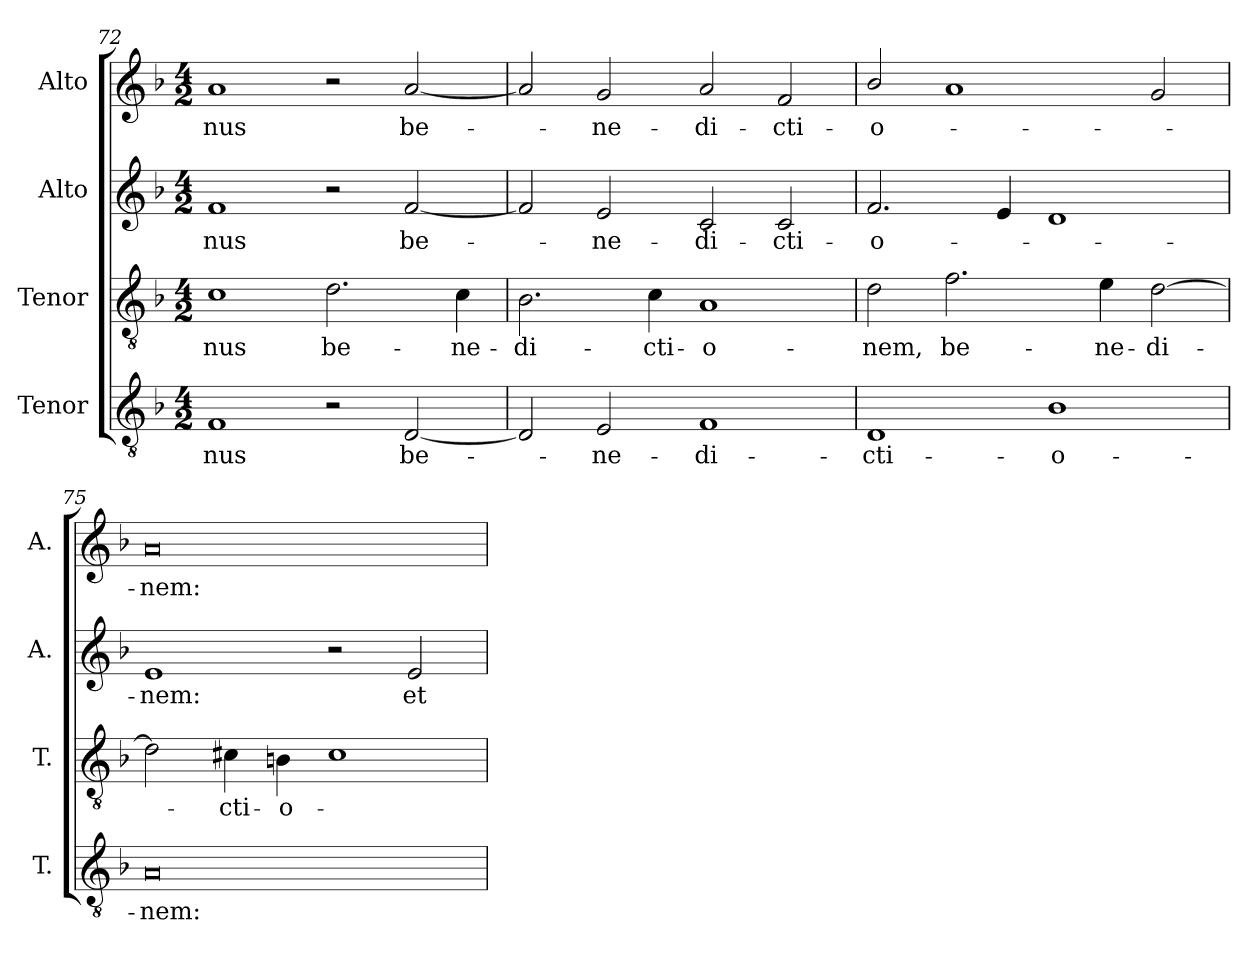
**kern	**text	**kern	**text	**kern	**text	**kern	**text
*part4	*part4	*part3	*part3	*part2	*part2	*part1	*part1
*staff4	*staff4	*staff3	*staff3	*staff2	*staff2	*staff1	*staff1
*I"Tenor	*	*I"Tenor	*	*I"Alto	*	*I"Alto	*
*I'T.	*	*I'T.	*	*I'A.	*	*I'A.	*
*clefGv2	*	*clefGv2	*	*clefG2	*	*clefG2	*
*ITrd7c12	*	*ITrd7c12	*	*	*	*	*
*k[b-]	*	*k[b-]	*	*k[b-]	*	*k[b-]	*
*F:	*	*F:	*	*F:	*	*F:	*
*M4/2	*	*M4/2	*	*M4/2	*	*M4/2	*
=72	=72	=72	=72	=72	=72	=72	=72
!	!LO:LY:b:color=#000000	!	!	!	!	!	!
!	!	!	!LO:LY:b:color=#000000	!	!	!	!
!	!	!	!	!	!LO:LY:b:color=#000000	!	!
!	!	!	!	!	!	!	!LO:LY:b:color=#000000
1FFi	-nus	1Ci	-nus	1fi	-nus	1ai	-nus
!	!	!	!LO:LY:b:color=#000000	!	!	!	!
2r	.	2.Di\	be-	2r	.	2r	.
!	!LO:LY:b:color=#000000	!	!	!	!	!	!
!	!	!	!	!	!LO:LY:b:color=#000000	!	!
!	!	!	!	!	!	!	!LO:LY:b:color=#000000
[2DDi/	be-	.	.	[2fi/	be-	[2ai/	be-
!	!	!	!LO:LY:b:color=#000000	!	!	!	!
.	.	4Ci\	-ne-	.	.	.	.
=73	=73	=73	=73	=73	=73	=73	=73
!	!	!	!LO:LY:b:color=#000000	!	!	!	!
2DDi/]	.	2.BB-i\	-di-	2fi/]	.	2ai/]	.
!	!LO:LY:b:color=#000000	!	!	!	!	!	!
!	!	!	!	!	!LO:LY:b:color=#000000	!	!
!	!	!	!	!	!	!	!LO:LY:b:color=#000000
2EEi/	-ne-	.	.	2ei/	-ne-	2gi/	-ne-
!	!	!	!LO:LY:b:color=#000000	!	!	!	!
.	.	4Ci\	-cti-	.	.	.	.
!	!LO:LY:b:color=#000000	!	!	!	!	!	!
!	!	!	!LO:LY:b:color=#000000	!	!	!	!
!	!	!	!	!	!LO:LY:b:color=#000000	!	!
!	!	!	!	!	!	!	!LO:LY:b:color=#000000
1FFi	-di-	1AAi	-o-	2ci/	-di-	2ai/	-di-
!	!	!	!	!	!LO:LY:b:color=#000000	!	!
!	!	!	!	!	!	!	!LO:LY:b:color=#000000
.	.	.	.	2ci/	-cti-	2fi/	-cti-
=74	=74	=74	=74	=74	=74	=74	=74
!	!LO:LY:b:color=#000000	!	!	!	!	!	!
!	!	!	!LO:LY:b:color=#000000	!	!	!	!
!	!	!	!	!	!LO:LY:b:color=#000000	!	!
!	!	!	!	!	!	!	!LO:LY:b:color=#000000
1DDi	-cti-	2Di\	-nem,	2.fi/	-o-	2b-i/	-o-
!	!	!	!LO:LY:b:color=#000000	!	!	!	!
.	.	2.Fi\	be-	.	.	1ai	.
.	.	.	.	4ei/	.	.	.
!	!LO:LY:b:color=#000000	!	!	!	!	!	!
1BB-i	-o-	.	.	1di	.	.	.
!	!	!	!LO:LY:b:color=#000000	!	!	!	!
.	.	4Ei\	-ne-	.	.	.	.
!	!	!	!LO:LY:b:color=#000000	!	!	!	!
.	.	[2Di\	-di-	.	.	2gi/	.
=75	=75	=75	=75	=75	=75	=75	=75
!	!LO:LY:b:color=#000000	!	!	!	!	!	!
!	!	!	!	!	!LO:LY:b:color=#000000	!	!
!	!	!	!	!	!	!	!LO:LY:b:color=#000000
0AAi	-nem:	2Di\]	.	1ei	-nem:	0ai	-nem:
!	!	!	!LO:LY:b:color=#000000	!	!	!	!
.	.	4C#Xi\	-cti-	.	.	.	.
!	!	!	!LO:LY:b:color=#000000	!	!	!	!
.	.	4BBni\	-o-	.	.	.	.
.	.	1C#i	.	2r	.	.	.
!	!	!	!	!	!LO:LY:b:color=#000000	!	!
.	.	.	.	2ei/	et	.	.
=	=	=	=	=	=	=	=
*-	*-	*-	*-	*-	*-	*-	*-
